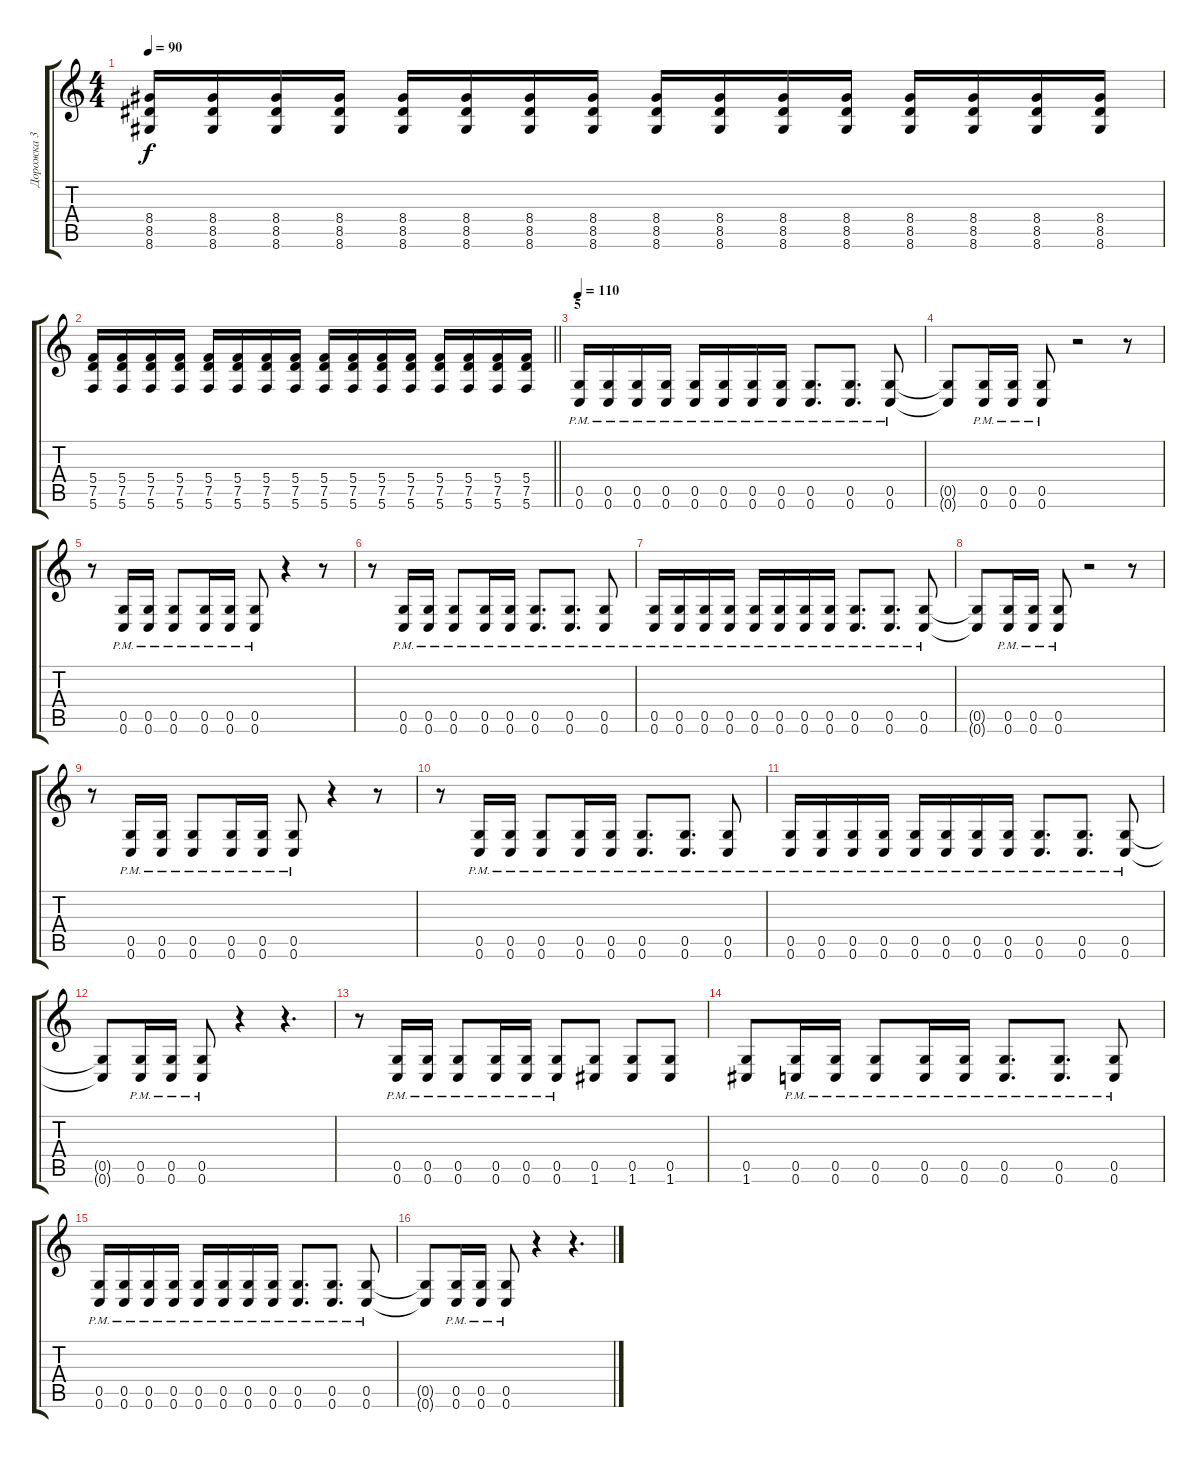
\track ("Дорожка 3" "Дорожка 3") {instrument distortionguitar}
\staff {score tabs}
\tuning (D4 A3 F3 C3 G2 C2) {hide}
\ts (4 4)
\tempo 90
\clef g2
\ks c
(8.4 8.5 8.6).16{dy f} (8.4 8.5 8.6).16 (8.4 8.5 8.6).16 (8.4 8.5 8.6).16 (8.4 8.5 8.6).16 (8.4 8.5 8.6).16 (8.4 8.5 8.6).16 (8.4 8.5 8.6).16 (8.4 8.5 8.6).16 (8.4 8.5 8.6).16 (8.4 8.5 8.6).16 (8.4 8.5 8.6).16 (8.4 8.5 8.6).16 (8.4 8.5 8.6).16 (8.4 8.5 8.6).16 (8.4 8.5 8.6).16 |
\barLineRight lightlight
(5.4 7.5 5.6).16 (5.4 7.5 5.6).16 (5.4 7.5 5.6).16 (5.4 7.5 5.6).16 (5.4 7.5 5.6).16 (5.4 7.5 5.6).16 (5.4 7.5 5.6).16 (5.4 7.5 5.6).16 (5.4 7.5 5.6).16 (5.4 7.5 5.6).16 (5.4 7.5 5.6).16 (5.4 7.5 5.6).16 (5.4 7.5 5.6).16 (5.4 7.5 5.6).16 (5.4 7.5 5.6).16 (5.4 7.5 5.6).16 |
\section ("" "5")
\tempo 110
(0.5{pm} 0.6{pm}).16 (0.5{pm} 0.6{pm}).16 (0.5{pm} 0.6{pm}).16 (0.5{pm} 0.6{pm}).16 (0.5{pm} 0.6{pm}).16 (0.5{pm} 0.6{pm}).16 (0.5{pm} 0.6{pm}).16 (0.5{pm} 0.6{pm}).16 (0.5{pm} 0.6{pm}).8{d} (0.5{pm} 0.6{pm}).8{d} (0.5{pm} 0.6{pm}).8 |
(0.5{t} 0.6{t}).8 (0.5{pm} 0.6{pm}).16 (0.5{pm} 0.6{pm}).16 (0.5{pm} 0.6{pm}).8 r.2 r.8 |
r.8 (0.5{pm} 0.6{pm}).16 (0.5{pm} 0.6{pm}).16 (0.5{pm} 0.6{pm}).8 (0.5{pm} 0.6{pm}).16 (0.5{pm} 0.6{pm}).16 (0.5{pm} 0.6{pm}).8 r.4 r.8 |
r.8 (0.5{pm} 0.6{pm}).16 (0.5{pm} 0.6{pm}).16 (0.5{pm} 0.6{pm}).8 (0.5{pm} 0.6{pm}).16 (0.5{pm} 0.6{pm}).16 (0.5{pm} 0.6{pm}).8{d} (0.5{pm} 0.6{pm}).8{d} (0.5{pm} 0.6{pm}).8 |
(0.5{pm} 0.6{pm}).16 (0.5{pm} 0.6{pm}).16 (0.5{pm} 0.6{pm}).16 (0.5{pm} 0.6{pm}).16 (0.5{pm} 0.6{pm}).16 (0.5{pm} 0.6{pm}).16 (0.5{pm} 0.6{pm}).16 (0.5{pm} 0.6{pm}).16 (0.5{pm} 0.6{pm}).8{d} (0.5{pm} 0.6{pm}).8{d} (0.5{pm} 0.6{pm}).8 |
(0.5{t} 0.6{t}).8 (0.5{pm} 0.6{pm}).16 (0.5{pm} 0.6{pm}).16 (0.5{pm} 0.6{pm}).8 r.2 r.8 |
r.8 (0.5{pm} 0.6{pm}).16 (0.5{pm} 0.6{pm}).16 (0.5{pm} 0.6{pm}).8 (0.5{pm} 0.6{pm}).16 (0.5{pm} 0.6{pm}).16 (0.5{pm} 0.6{pm}).8 r.4 r.8 |
r.8 (0.5{pm} 0.6{pm}).16 (0.5{pm} 0.6{pm}).16 (0.5{pm} 0.6{pm}).8 (0.5{pm} 0.6{pm}).16 (0.5{pm} 0.6{pm}).16 (0.5{pm} 0.6{pm}).8{d} (0.5{pm} 0.6{pm}).8{d} (0.5{pm} 0.6{pm}).8 |
(0.5{pm} 0.6{pm}).16 (0.5{pm} 0.6{pm}).16 (0.5{pm} 0.6{pm}).16 (0.5{pm} 0.6{pm}).16 (0.5{pm} 0.6{pm}).16 (0.5{pm} 0.6{pm}).16 (0.5{pm} 0.6{pm}).16 (0.5{pm} 0.6{pm}).16 (0.5{pm} 0.6{pm}).8{d} (0.5{pm} 0.6{pm}).8{d} (0.5{pm} 0.6{pm}).8 |
(0.5{t} 0.6{t}).8 (0.5{pm} 0.6{pm}).16 (0.5{pm} 0.6{pm}).16 (0.5{pm} 0.6{pm}).8 r.4 r.4{d} |
r.8 (0.5{pm} 0.6{pm}).16 (0.5{pm} 0.6{pm}).16 (0.5{pm} 0.6{pm}).8 (0.5{pm} 0.6{pm}).16 (0.5{pm} 0.6{pm}).16 (0.5{pm} 0.6{pm}).8 (0.5 1.6).8 (0.5 1.6).8 (0.5 1.6).8 |
(0.5 1.6).8 (0.5{pm} 0.6{pm}).16 (0.5{pm} 0.6{pm}).16 (0.5{pm} 0.6{pm}).8 (0.5{pm} 0.6{pm}).16 (0.5{pm} 0.6{pm}).16 (0.5{pm} 0.6{pm}).8{d} (0.5{pm} 0.6{pm}).8{d} (0.5{pm} 0.6{pm}).8 |
(0.5{pm} 0.6{pm}).16 (0.5{pm} 0.6{pm}).16 (0.5{pm} 0.6{pm}).16 (0.5{pm} 0.6{pm}).16 (0.5{pm} 0.6{pm}).16 (0.5{pm} 0.6{pm}).16 (0.5{pm} 0.6{pm}).16 (0.5{pm} 0.6{pm}).16 (0.5{pm} 0.6{pm}).8{d} (0.5{pm} 0.6{pm}).8{d} (0.5{pm} 0.6{pm}).8 |
(0.5{t} 0.6{t}).8 (0.5{pm} 0.6{pm}).16 (0.5{pm} 0.6{pm}).16 (0.5{pm} 0.6{pm}).8 r.4 r.4{d}
